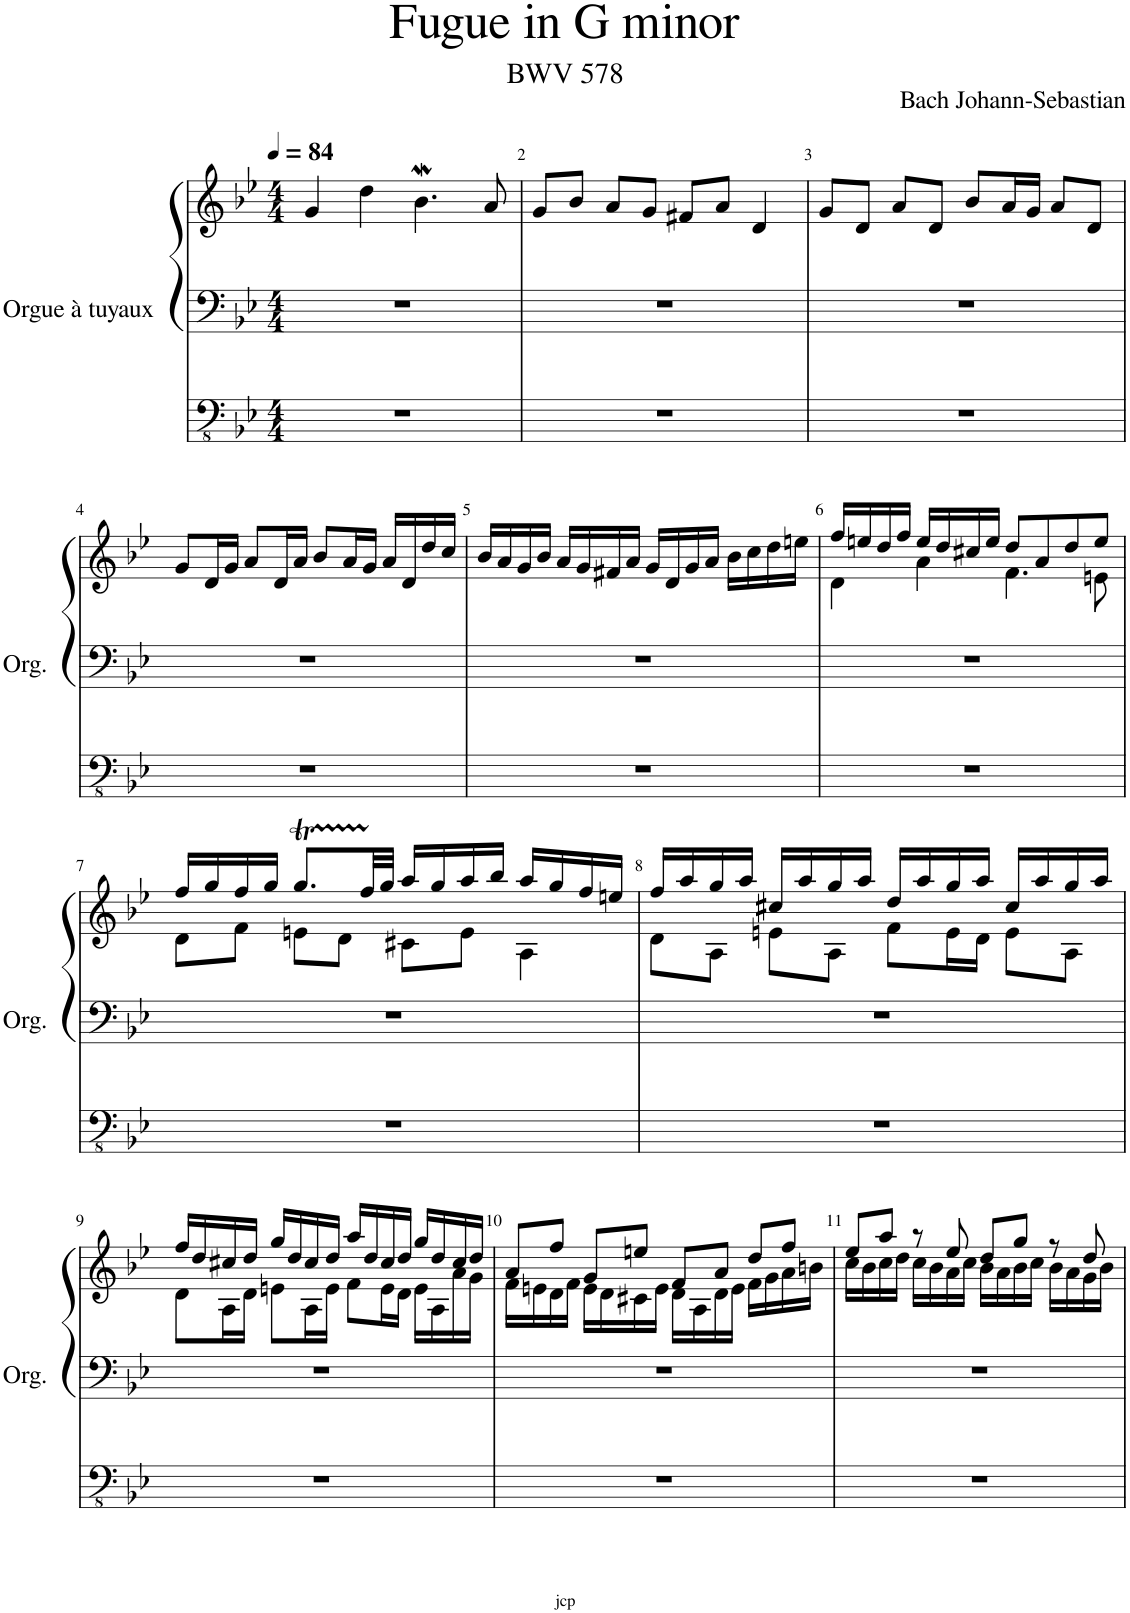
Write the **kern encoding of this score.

**kern	**kern	**kern
*part1	*part1	*part1
*staff3	*staff2	*staff1
*I"Orgue à tuyaux	*	*
*I'Org.	*	*
*clefFv4	*clefF4	*clefG2
*k[b-e-]	*k[b-e-]	*k[b-e-]
*M4/4	*M4/4	*M4/4
*MM84	*MM84	*MM84
=1	=1	=1
1r	1r	4g/
.	.	4dd\
.	.	4.b-w\
.	.	8a/
=2	=2	=2
1r	1r	8g/L
.	.	8b-/J
.	.	8a/L
.	.	8g/J
.	.	8f#X/L
.	.	8a/J
.	.	4d/
=3	=3	=3
1r	1r	8g/L
.	.	8d/J
.	.	8a/L
.	.	8d/J
.	.	8b-/L
.	.	16a/L
.	.	16g/JJ
.	.	8a/L
.	.	8d/J
!!LO:LB:g=z
=4	=4	=4
1r	1r	8g/L
.	.	16d/L
.	.	16g/JJ
.	.	8a/L
.	.	16d/L
.	.	16a/JJ
.	.	8b-/L
.	.	16a/L
.	.	16g/JJ
.	.	16a/LL
.	.	16d/
.	.	16dd/
.	.	16cc/JJ
=5	=5	=5
1r	1r	16b-/LL
.	.	16a/
.	.	16g/
.	.	16b-/JJ
.	.	16a/LL
.	.	16g/
.	.	16f#X/
.	.	16a/JJ
.	.	16g/LL
.	.	16d/
.	.	16g/
.	.	16a/JJ
.	.	16b-\LL
.	.	16cc\
.	.	16dd\
.	.	16een\JJ
=6	=6	=6
*	*	*^
1r	1r	16ff/LL	4d\
.	.	16een/	.
.	.	16dd/	.
.	.	16ff/JJ	.
.	.	16ee/LL	4a\
.	.	16dd/	.
.	.	16cc#X/	.
.	.	16ee/JJ	.
.	.	8dd/L	4.f\
.	.	8a/	.
.	.	8dd/	.
.	.	8ee/J	8en\
!!LO:LB:g=z	!!
=7	=7	=7	=7
1r	1r	16ff/LL	8d\L
.	.	16gg/	.
.	.	16ff/	8f\J
.	.	16gg/JJ	.
.	.	8.ggT/L	8en\L
.	.	.	8d\J
.	.	32ffTTT/LL	.
.	.	32gg/JJJ	.
.	.	16aa/LL	8c#X\L
.	.	16gg/	.
.	.	16aa/	8e\J
.	.	16bb-/JJ	.
.	.	16aa/LL	4A\
.	.	16gg/	.
.	.	16ff/	.
.	.	16een/JJ	.
=8	=8	=8	=8
1r	1r	16ff/LL	8d\L
.	.	16aa/	.
.	.	16gg/	8A\J
.	.	16aa/JJ	.
.	.	16cc#X/LL	8en\L
.	.	16aa/	.
.	.	16gg/	8A\J
.	.	16aa/JJ	.
.	.	16dd/LL	8f\L
.	.	16aa/	.
.	.	16gg/	16e\L
.	.	16aa/JJ	16d\JJ
.	.	16cc#/LL	8e\L
.	.	16aa/	.
.	.	16gg/	8A\J
.	.	16aa/JJ	.
!!LO:LB:g=z	!!
=9	=9	=9	=9
1r	1r	16ff/LL	8d\L
.	.	16dd/	.
.	.	16cc#X/	16A\L
.	.	16dd/JJ	16d\JJ
.	.	16gg/LL	8en\L
.	.	16dd/	.
.	.	16cc#/	16A\L
.	.	16dd/JJ	16e\JJ
.	.	16aa/LL	8f\L
.	.	16dd/	.
.	.	16cc#/	16e\L
.	.	16dd/JJ	16d\JJ
.	.	16gg/LL	16e\LL
.	.	16dd/	16A\
.	.	16cc#/	16a\
.	.	16dd/JJ	16g\JJ
=10	=10	=10	=10
1r	1r	8a/L	16f\LL
.	.	.	16en\
.	.	8ff/J	16d\
.	.	.	16f\JJ
.	.	8g/L	16e\LL
.	.	.	16d\
.	.	8een/J	16c#X\
.	.	.	16e\JJ
.	.	8f/L	16d\LL
.	.	.	16A\
.	.	8a/J	16d\
.	.	.	16e\JJ
.	.	8dd/L	16f\LL
.	.	.	16g\
.	.	8ff/J	16a\
.	.	.	16bn\JJ
=11	=11	=11	=11
1r	1r	8ee-/L	16cc\LL
.	.	.	16b-\
.	.	8aa/J	16cc\
.	.	.	16dd\JJ
.	.	8r	16cc\LL
.	.	.	16b-\
.	.	8ee-/	16a\
.	.	.	16cc\JJ
.	.	8dd/L	16b-\LL
.	.	.	16a\
.	.	8gg/J	16b-\
.	.	.	16cc\JJ
.	.	8r	16b-\LL
.	.	.	16a\
.	.	8dd/	16g\
.	.	.	16b-\JJ
*	*	*v	*v
=	=	=
*-	*-	*-
